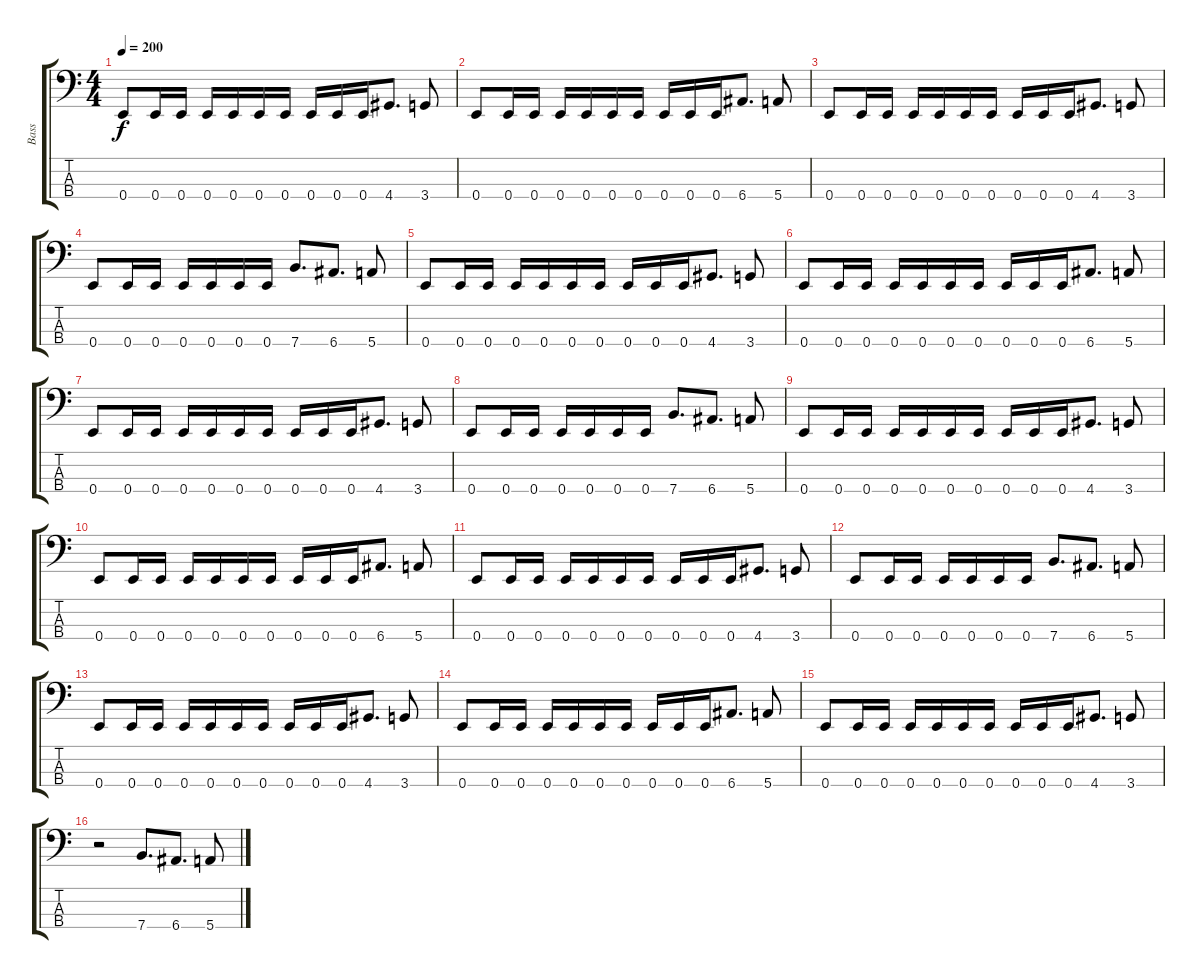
\track ("Bass" "Bass") {instrument electricbassfinger}
\staff {score tabs}
\tuning (G2 D2 A1 E1) {hide}
\ts (4 4)
\tempo 200
\clef f4
\ks c
0.4.8{dy f} 0.4.16 0.4.16 0.4.16 0.4.16 0.4.16 0.4.16 0.4.16 0.4.16 0.4.16 4.4.8{d} 3.4.8 |
0.4.8 0.4.16 0.4.16 0.4.16 0.4.16 0.4.16 0.4.16 0.4.16 0.4.16 0.4.16 6.4.8{d} 5.4.8 |
0.4.8 0.4.16 0.4.16 0.4.16 0.4.16 0.4.16 0.4.16 0.4.16 0.4.16 0.4.16 4.4.8{d} 3.4.8 |
0.4.8 0.4.16 0.4.16 0.4.16 0.4.16 0.4.16 0.4.16 7.4.8{d} 6.4.8{d} 5.4.8 |
0.4.8 0.4.16 0.4.16 0.4.16 0.4.16 0.4.16 0.4.16 0.4.16 0.4.16 0.4.16 4.4.8{d} 3.4.8 |
0.4.8 0.4.16 0.4.16 0.4.16 0.4.16 0.4.16 0.4.16 0.4.16 0.4.16 0.4.16 6.4.8{d} 5.4.8 |
0.4.8 0.4.16 0.4.16 0.4.16 0.4.16 0.4.16 0.4.16 0.4.16 0.4.16 0.4.16 4.4.8{d} 3.4.8 |
0.4.8 0.4.16 0.4.16 0.4.16 0.4.16 0.4.16 0.4.16 7.4.8{d} 6.4.8{d} 5.4.8 |
0.4.8 0.4.16 0.4.16 0.4.16 0.4.16 0.4.16 0.4.16 0.4.16 0.4.16 0.4.16 4.4.8{d} 3.4.8 |
0.4.8 0.4.16 0.4.16 0.4.16 0.4.16 0.4.16 0.4.16 0.4.16 0.4.16 0.4.16 6.4.8{d} 5.4.8 |
0.4.8 0.4.16 0.4.16 0.4.16 0.4.16 0.4.16 0.4.16 0.4.16 0.4.16 0.4.16 4.4.8{d} 3.4.8 |
0.4.8 0.4.16 0.4.16 0.4.16 0.4.16 0.4.16 0.4.16 7.4.8{d} 6.4.8{d} 5.4.8 |
0.4.8 0.4.16 0.4.16 0.4.16 0.4.16 0.4.16 0.4.16 0.4.16 0.4.16 0.4.16 4.4.8{d} 3.4.8 |
0.4.8 0.4.16 0.4.16 0.4.16 0.4.16 0.4.16 0.4.16 0.4.16 0.4.16 0.4.16 6.4.8{d} 5.4.8 |
0.4.8 0.4.16 0.4.16 0.4.16 0.4.16 0.4.16 0.4.16 0.4.16 0.4.16 0.4.16 4.4.8{d} 3.4.8 |
r.2 7.4.8{d} 6.4.8{d} 5.4.8
